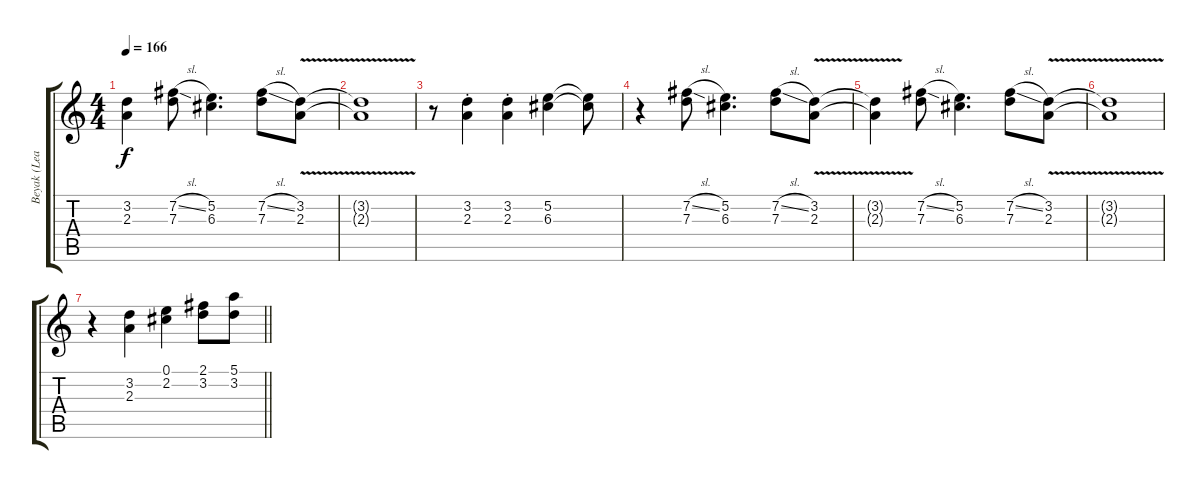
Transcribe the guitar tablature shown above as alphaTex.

\track ("Beyak (Lead Guitar)" "Beyak (Lea") {instrument overdrivenguitar}
\staff {score tabs}
\tuning (E4 B3 G3 D3 A2 E2) {hide}
\ts (4 4)
\tempo 166
\clef g2
\ks c
(3.2{t} 2.3{t}).4{dy f} (7.2{sl} 7.3).8 (5.2 6.3).4{d} (7.2{sl} 7.3).8 (3.2{v} 2.3).8 |
(3.2{t} 2.3{t}).1 |
r.8 (3.2{st} 2.3{st}).4 (3.2{st} 2.3{st}).4 (5.2 6.3).4 (5.2{t} 6.3{t}).8 |
r.4 (7.2{sl} 7.3).8 (5.2 6.3).4{d} (7.2{sl} 7.3).8 (3.2{v} 2.3).8 |
(3.2{t} 2.3{t}).4 (7.2{sl} 7.3).8 (5.2 6.3).4{d} (7.2{sl} 7.3).8 (3.2{v} 2.3).8 |
(3.2{t} 2.3{t}).1 |
\barLineRight lightlight
r.4 (3.2 2.3).4 (0.1 2.2).4 (2.1 3.2).8 (5.1 3.2).8
